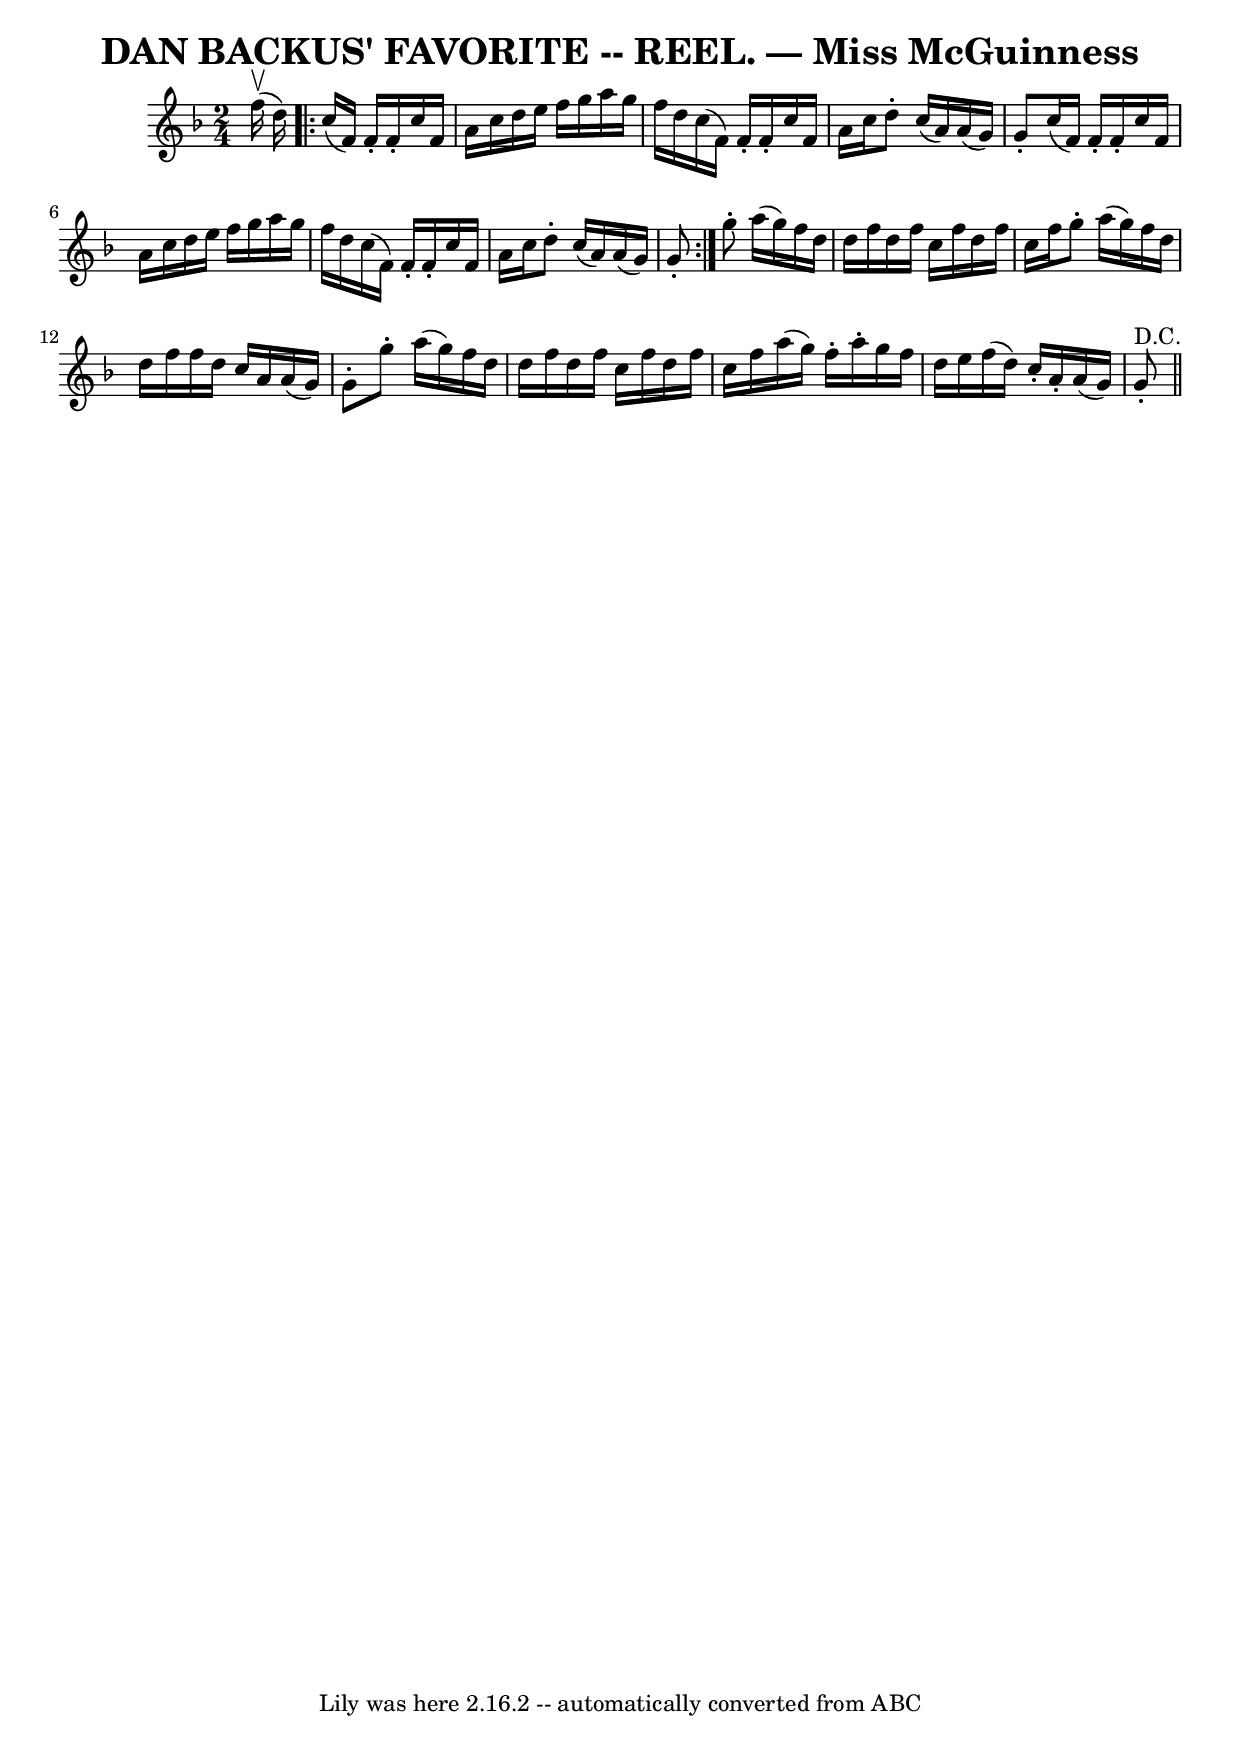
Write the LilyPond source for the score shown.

\version "2.16.2"
\include "Mammoth.ily"
\header {
  %% book = "Coles pg. 30.8"
  crossRefNumber = "16"
  footnotes = ""
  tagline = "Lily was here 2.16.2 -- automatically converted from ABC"
  title = "DAN BACKUS' FAVORITE -- REEL. — Miss McGuinness"

}
voicedefault =  {


  \time 2/4 
  \key f \major
  f''16^\upbow(d''16) 
  \repeat volta 2 {
    c''16 (f'16) f'16-. f'16-. c''16 f'16 a'16 c''16    |
    d''16 e''16 f''16 g''16 a''16 g''16 f''16 d''16   |
    c''16 (f'16) f'16-. f'16-. c''16 f'16 a'16 c''16    |
    d''8-. c''16 (a'16) a'16 (g'16) g'8-. |
    c''16 (f'16) f'16-. f'16-. c''16 f'16 a'16 c''16    |
    d''16 e''16 f''16 g''16 a''16 g''16 f''16 d''16  |
    c''16 (f'16) f'16-. f'16-. c''16 f'16 a'16 c''16   |
    d''8-. c''16 (a'16) a'16 (g'16) g'8-.  		 } g''8-. a''16 (g''16) f''16 d''16 d''16 f''16    |
  d''16 f''16 c''16 f''16 d''16 f''16 c''16 f''16   |
  g''8-. a''16 (g''16) f''16 d''16 d''16 f''16   |
  f''16 d''16 c''16 a'16 a'16 (g'16) g'8-.  |
  g''8-. a''16 (g''16) f''16 d''16 d''16 f''16  |
  d''16 f''16 c''16 f''16 d''16 f''16 c''16 f''16   |
  a''16 (g''16) f''16-. a''16-. g''16 f''16 d''16 e''16   |
  f''16 (d''16) c''16-. a'16-. a'16 (g'16) g'8^"D.C."-. \bar "||"   

}

\score{
  <<

    \context Staff="default"
    {
      \voicedefault 
      
    }

  >>
  \layout {
    
  }
  \midi {
  }

}
